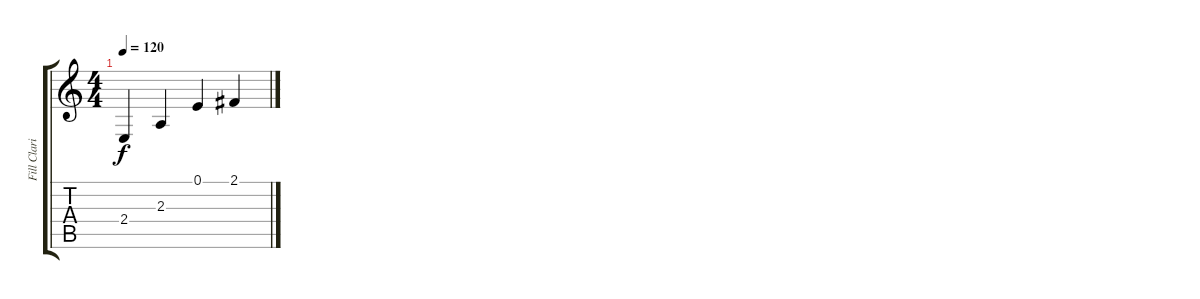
\track ("Fill Clarinet" "Fill Clari") {instrument clarinet}
\staff {score tabs}
\tuning (E4 B3 G3 D3 A2 E2) {hide}
\ts (4 4)
\tempo 120
\clef g2
\ks c
2.4.4{dy f} 2.3.4 0.1.4 2.1.4
